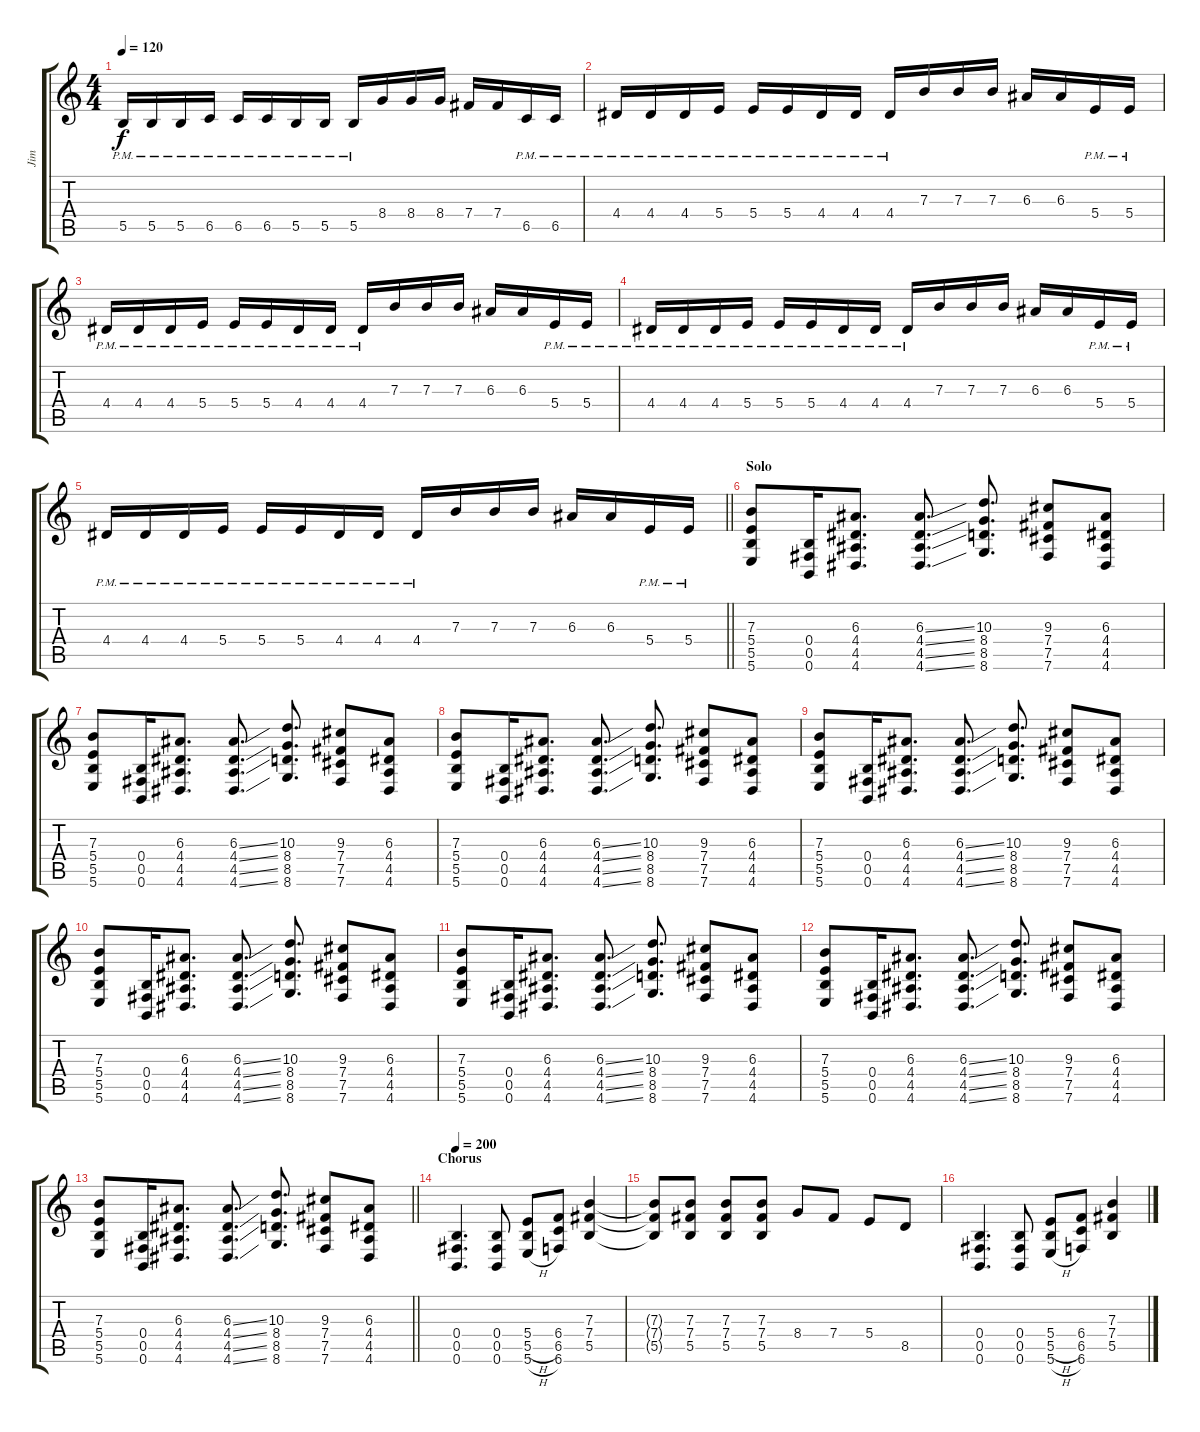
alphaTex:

\track ("Jim" "Jim") {instrument distortionguitar}
\staff {score tabs}
\tuning (Db4 Ab3 E3 B2 Gb2 B1) {hide}
\ts (4 4)
\tempo 120
\clef g2
\ks c
5.5{pm}.16{dy f} 5.5{pm}.16 5.5{pm}.16 6.5{pm}.16 6.5{pm}.16 6.5{pm}.16 5.5{pm}.16 5.5{pm}.16 5.5{pm}.16 8.4.16 8.4.16 8.4.16 7.4.16 7.4.16 6.5{pm}.16 6.5{pm}.16 |
4.4{pm}.16 4.4{pm}.16 4.4{pm}.16 5.4{pm}.16 5.4{pm}.16 5.4{pm}.16 4.4{pm}.16 4.4{pm}.16 4.4{pm}.16 7.3.16 7.3.16 7.3.16 6.3.16 6.3.16 5.4{pm}.16 5.4{pm}.16 |
4.4{pm}.16 4.4{pm}.16 4.4{pm}.16 5.4{pm}.16 5.4{pm}.16 5.4{pm}.16 4.4{pm}.16 4.4{pm}.16 4.4{pm}.16 7.3.16 7.3.16 7.3.16 6.3.16 6.3.16 5.4{pm}.16 5.4{pm}.16 |
4.4{pm}.16 4.4{pm}.16 4.4{pm}.16 5.4{pm}.16 5.4{pm}.16 5.4{pm}.16 4.4{pm}.16 4.4{pm}.16 4.4{pm}.16 7.3.16 7.3.16 7.3.16 6.3.16 6.3.16 5.4{pm}.16 5.4{pm}.16 |
\barLineRight lightlight
4.4{pm}.16 4.4{pm}.16 4.4{pm}.16 5.4{pm}.16 5.4{pm}.16 5.4{pm}.16 4.4{pm}.16 4.4{pm}.16 4.4{pm}.16 7.3.16 7.3.16 7.3.16 6.3.16 6.3.16 5.4{pm}.16 5.4{pm}.16 |
\section ("" "Solo")
(7.3 5.4 5.5 5.6).8 (0.4 0.5 0.6).16 (6.3 4.4 4.5 4.6).8{d} (6.3{ss} 4.4{ss} 4.5{ss} 4.6{ss}).8{d} (10.3 8.4 8.5 8.6).8{d} (9.3 7.4 7.5 7.6).8 (6.3 4.4 4.5 4.6).8 |
(7.3 5.4 5.5 5.6).8 (0.4 0.5 0.6).16 (6.3 4.4 4.5 4.6).8{d} (6.3{ss} 4.4{ss} 4.5{ss} 4.6{ss}).8{d} (10.3 8.4 8.5 8.6).8{d} (9.3 7.4 7.5 7.6).8 (6.3 4.4 4.5 4.6).8 |
(7.3 5.4 5.5 5.6).8 (0.4 0.5 0.6).16 (6.3 4.4 4.5 4.6).8{d} (6.3{ss} 4.4{ss} 4.5{ss} 4.6{ss}).8{d} (10.3 8.4 8.5 8.6).8{d} (9.3 7.4 7.5 7.6).8 (6.3 4.4 4.5 4.6).8 |
(7.3 5.4 5.5 5.6).8 (0.4 0.5 0.6).16 (6.3 4.4 4.5 4.6).8{d} (6.3{ss} 4.4{ss} 4.5{ss} 4.6{ss}).8{d} (10.3 8.4 8.5 8.6).8{d} (9.3 7.4 7.5 7.6).8 (6.3 4.4 4.5 4.6).8 |
(7.3 5.4 5.5 5.6).8 (0.4 0.5 0.6).16 (6.3 4.4 4.5 4.6).8{d} (6.3{ss} 4.4{ss} 4.5{ss} 4.6{ss}).8{d} (10.3 8.4 8.5 8.6).8{d} (9.3 7.4 7.5 7.6).8 (6.3 4.4 4.5 4.6).8 |
(7.3 5.4 5.5 5.6).8 (0.4 0.5 0.6).16 (6.3 4.4 4.5 4.6).8{d} (6.3{ss} 4.4{ss} 4.5{ss} 4.6{ss}).8{d} (10.3 8.4 8.5 8.6).8{d} (9.3 7.4 7.5 7.6).8 (6.3 4.4 4.5 4.6).8 |
(7.3 5.4 5.5 5.6).8 (0.4 0.5 0.6).16 (6.3 4.4 4.5 4.6).8{d} (6.3{ss} 4.4{ss} 4.5{ss} 4.6{ss}).8{d} (10.3 8.4 8.5 8.6).8{d} (9.3 7.4 7.5 7.6).8 (6.3 4.4 4.5 4.6).8 |
\barLineRight lightlight
(7.3 5.4 5.5 5.6).8 (0.4 0.5 0.6).16 (6.3 4.4 4.5 4.6).8{d} (6.3{ss} 4.4{ss} 4.5{ss} 4.6{ss}).8{d} (10.3 8.4 8.5 8.6).8{d} (9.3 7.4 7.5 7.6).8 (6.3 4.4 4.5 4.6).8 |
\section ("" "Chorus")
\tempo 200
(0.4 0.5 0.6).4{d} (0.4 0.5 0.6).8 (5.4 5.5{h} 5.6{h}).8 (6.4 6.5 6.6).8 (7.3 7.4 5.5).4 |
(7.3{t} 7.4{t} 5.5{t}).8 (7.3 7.4 5.5).8 (7.3 7.4 5.5).8 (7.3 7.4 5.5).8 8.4.8 7.4.8 5.4.8 8.5.8 |
(0.4 0.5 0.6).4{d} (0.4 0.5 0.6).8 (5.4 5.5{h} 5.6{h}).8 (6.4 6.5 6.6).8 (7.3 7.4 5.5).4
